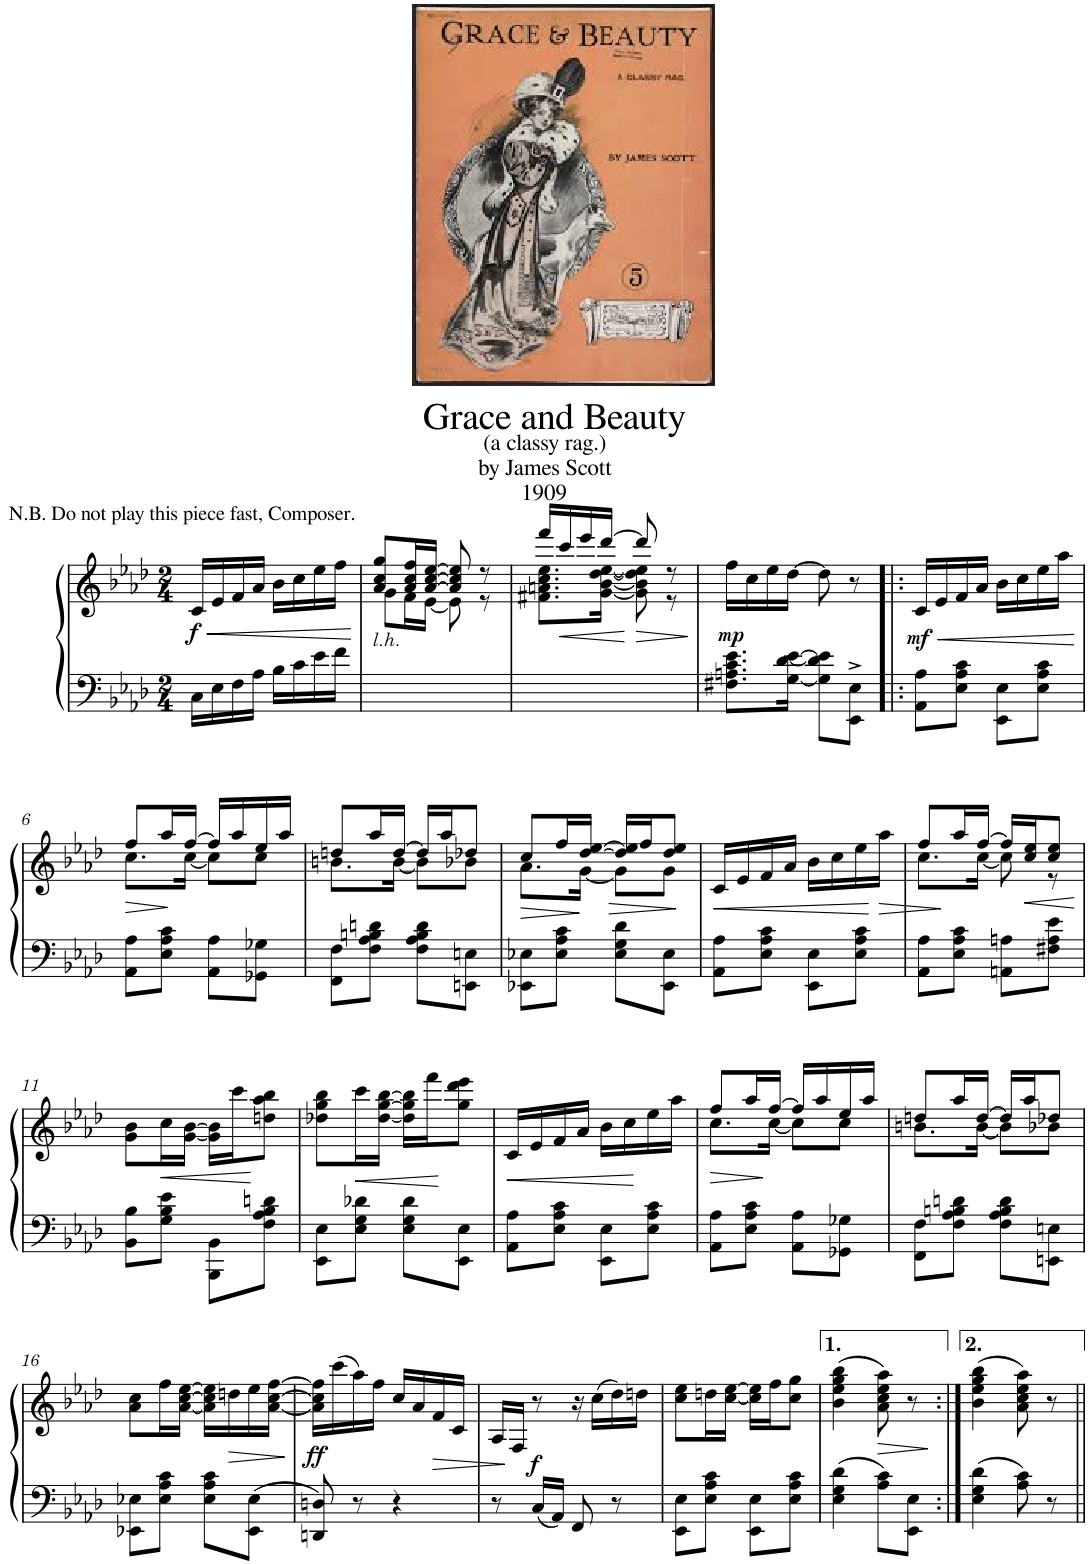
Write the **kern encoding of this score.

**kern	**kern	**dynam
*part1	*part1	*part1
*staff2	*staff1	*staff1/2
*I"Piano	*	*
*I'Pno.	*	*
*clefF4	*clefG2	*
*k[b-e-a-d-]	*k[b-e-a-d-]	*
*M2/4	*M2/4	*
=1	=1	=1
!	!LO:TX:a:t=N.B. Do not play this piece fast, Composer.	!
!	!	!LO:HP:b
!	!	!LO:DY:n=1:b
16C\LL	16c/LL	< f
16E-\	16e-/	.
16F\	16f/	.
16A-\JJ	16a-/JJ	.
16B-\LL	16b-\LL	.
16c\	16cc\	.
16e-\	16ee-\	.
16f\JJ	16ff\JJ	.
.	.	[
=2	=2	=2
*	*^	*
!	!LO:TX:b:i:t=l.h.	!	!
2ryy	8a-/ 8cc/ 8gg/L	8g\L	.
.	16a-/ 16cc/ 16ff/L	16f\L	.
.	[16a-/ [16cc/ [16ee-/JJ	[16e-\JJ	.
.	8a-/] 8cc/] 8ee-/]	8e-\]	.
.	8r	8r	.
=3	=3	=3	=3
2ryy	16fff/LL	8.f#X\ 8.an\ 8.cc\ 8.ee-\L	.
!	!	!	!LO:HP:b
.	16ccc/	.	<
.	16eee-/	.	.
.	[16ddd-/JJ	[16g\ [16b-\ [16dd-\ [16ee-\Jk	.
!	!	!	!LO:HP:n=1:b
.	8ddd-/]	8g\] 8b-\] 8dd-\] 8ee-\]	[ >
.	8r	8r	.
*	*v	*v	*
.	.	]
=4	=4	=4
!	!	!LO:DY:b
8.F#X\ 8.An\ 8.c\ 8.e-\L	16ff\LL	mp
.	16cc\	.
.	16ee-\	.
[16G\ [16d-\ [16e-\Jk	[16dd-\JJ	.
8G\] 8d-\] 8e-\]L	8dd-\]	.
8EE-\^ 8E-\^J	8r	.
=5!|:	=5!|:	=5!|:
!	!	!LO:HP:b
!	!	!LO:DY:n=1:b
8AA-\ 8A-\L	16c/LL	< mf
.	16e-/	.
8E-\ 8A-\ 8c\J	16f/	.
.	16a-/JJ	.
8EE-\ 8E-\L	16b-\LL	.
.	16cc\	.
8E-\ 8A-\ 8c\J	16ee-\	.
.	16aa-\JJ	.
.	.	[
!!LO:LB:g=z
=6	=6	=6
!	!	!LO:HP:b
*	*^	*
8AA-\ 8A-\L	8ff/L	8.cc\L	>
8E-\ 8A-\ 8c\J	16aa-/L	.	.
.	[16ff/JJ	[16cc\Jk	]
8AA-\ 8A-\L	16ff/LL]	8cc\L]	.
.	16aa-/	.	.
8GG-X\ 8G-X\J	16ee-/	8cc\J	.
.	16aa-/JJ	.	.
=7	=7	=7	=7
8FF\ 8F\L	8ddn/L	8.bn\L	.
8F\ 8A-\ 8Bn\ 8dn\J	16aa-/L	.	.
.	[16dd/JJ	[16b\Jk	.
8F\ 8A-\ 8B\ 8d\L	16dd/LL]	8b\L]	.
.	16aa-/J	.	.
8EEn\ 8En\J	8dd-X/J	8b-X\J	.
=8	=8	=8	=8
!	!	!	!LO:HP:b
8EE-X\ 8E-X\L	8cc/L	8.a-\L	>
8E-\ 8A-\ 8c\J	16ff/L	.	.
.	[16dd-/ [16ee-/JJ	[16g\Jk	]
!	!	!	!LO:HP:b
8E-\ 8G\ 8d-\L	16dd-/] 16ee-/]LL	8g\L]	>
.	16ff/J	.	.
8EE-\ 8E-\J	8dd-/ 8ee-/J	8g\J	.
*	*v	*v	*
.	.	]
=9	=9	=9
!	!	!LO:HP:b
8AA-\ 8A-\L	16c/LL	<
.	16e-/	.
8E-\ 8A-\ 8c\J	16f/	.
.	16a-/JJ	.
8EE-\ 8E-\L	16b-\LL	.
.	16cc\	.
8E-\ 8A-\ 8c\J	16ee-\	.
!	!	!LO:HP:n=1:b
.	16aa-\JJ	[ >
=10	=10	=10
*	*^	*
8AA-\ 8A-\L	8ff/L	8.cc\L	.
8E-\ 8A-\ 8c\J	16aa-/L	.	]
.	[16ff/JJ	[16cc\Jk	.
8AAn\ 8An\L	16ff/LL]	8cc\]	.
!	!	!	!LO:HP:b
.	16cc/ 16ee-/J	.	<
8F#X\ 8A\ 8e-\J	8cc/ 8ee-/J	8r	.
*	*v	*v	*
.	.	[
!!LO:LB:g=z
=11	=11	=11
8BB-\ 8B-\L	8g\ 8b-\L	.
!	!	!LO:HP:b
8G\ 8B-\ 8e-\J	16cc\L	<
.	[16g\ [16b-\JJ	.
8BBB-\ 8BB-\L	16g\] 16b-\]LL	.
.	16ccc\J	.
8F\ 8A-\ 8B-\ 8dn\J	8ddn\ 8aa-\ 8bb-\J	[
=12	=12	=12
8EE-\ 8E-\L	8dd-X\ 8gg\ 8bb-\L	.
!	!	!LO:HP:b
8E-\ 8G\ 8d-X\J	16ccc\L	<
.	[16dd-\ [16gg\ [16bb-\JJ	.
8E-\ 8G\ 8d-\L	16dd-\] 16gg\] 16bb-\]LL	.
.	16fff\J	.
8EE-\ 8E-\J	8gg\ 8ddd-\ 8eee-\J	[
=13	=13	=13
!	!	!LO:HP:b
8AA-\ 8A-\L	16c/LL	<
.	16e-/	.
8E-\ 8A-\ 8c\J	16f/	.
.	16a-/JJ	.
8EE-\ 8E-\L	16b-\LL	.
.	16cc\	.
8E-\ 8A-\ 8c\J	16ee-\	[
.	16aa-\JJ	.
=14	=14	=14
!	!	!LO:HP:b
*	*^	*
8AA-\ 8A-\L	8ff/L	8.cc\L	>
8E-\ 8A-\ 8c\J	16aa-/L	.	.
.	[16ff/JJ	[16cc\Jk	]
8AA-\ 8A-\L	16ff/LL]	8cc\L]	.
.	16aa-/	.	.
8GG-X\ 8G-X\J	16ee-/	8cc\J	.
.	16aa-/JJ	.	.
=15	=15	=15	=15
8FF\ 8F\L	8ddn/L	8.bn\L	.
8F\ 8A-\ 8Bn\ 8dn\J	16aa-/L	.	.
.	[16dd/JJ	[16b\Jk	.
8F\ 8A-\ 8B\ 8d\L	16dd/LL]	8b\L]	.
.	16aa-/J	.	.
8EEn\ 8En\J	8dd-X/J	8b-X\J	.
*	*v	*v	*
!!LO:LB:g=z
=16	=16	=16
8EE-X\ 8E-X\L	8a-\ 8cc\L	.
8E-\ 8A-\ 8c\J	16ff\L	.
.	[16a-\ [16cc\ [16ee-\JJ	.
8E-\ 8A-\ 8c\L	16a-\] 16cc\] 16ee-\]LL	.
!	!	!LO:HP:b
.	16ddn\	>
8EE-\ 8E-\J	16ee-\	.
.	[16a-\ [16cc\ [16ff\JJ	.
.	.	]
=17	=17	=17
!	!	!LO:DY:b
8DDn/ 8Dn/	16a-\] 16cc\] 16ff\]LL	ff
.	(16ccc\	.
8r	16aa-\)	.
.	16ff\JJ	.
4r	16cc/LL	.
.	16a-/	.
!	!	!LO:HP:b
.	16f/	>
.	16c/JJ	.
=18	=18	=18
8r	16A-/LL	.
.	16F/JJ	]
!	!	!LO:DY:b
16C/LL	8r	f
16AA-/JJ	.	.
8FF/	16r	.
.	(16cc\LL	.
8r	16dd-\)	.
.	16ddn\JJ	.
=19	=19	=19
8EE-\ 8E-\L	8cc\ 8ee-\L	.
8E-\ 8A-\ 8c\J	16ddn\L	.
.	[16cc\ [16ee-\JJ	.
8EE-\ 8E-\L	16cc\] 16ee-\]LL	.
.	16ff\J	.
8E-\ 8A-\ 8c\J	8cc\ 8gg\J	.
=20	=20	=20
4E-\ 4G\ 4d-\	(4b-\ 4ee-\ 4gg\ 4bb-\	.
!	!	!LO:HP:b
8A-\ 8c\L	8a-\ 8cc\ 8ee-\ 8aa-\)	>
8EE-\ 8E-\J	8r	.
.	.	]
=21:|!	=21:|!	=21:|!
4E-\ 4G\ 4d-\	(4b-\ 4ee-\ 4gg\ 4bb-\	.
8A-\ 8c\	8a-\ 8cc\ 8ee-\ 8aa-\)	.
8r	8r	.
=||	=||	=||
*-	*-	*-
